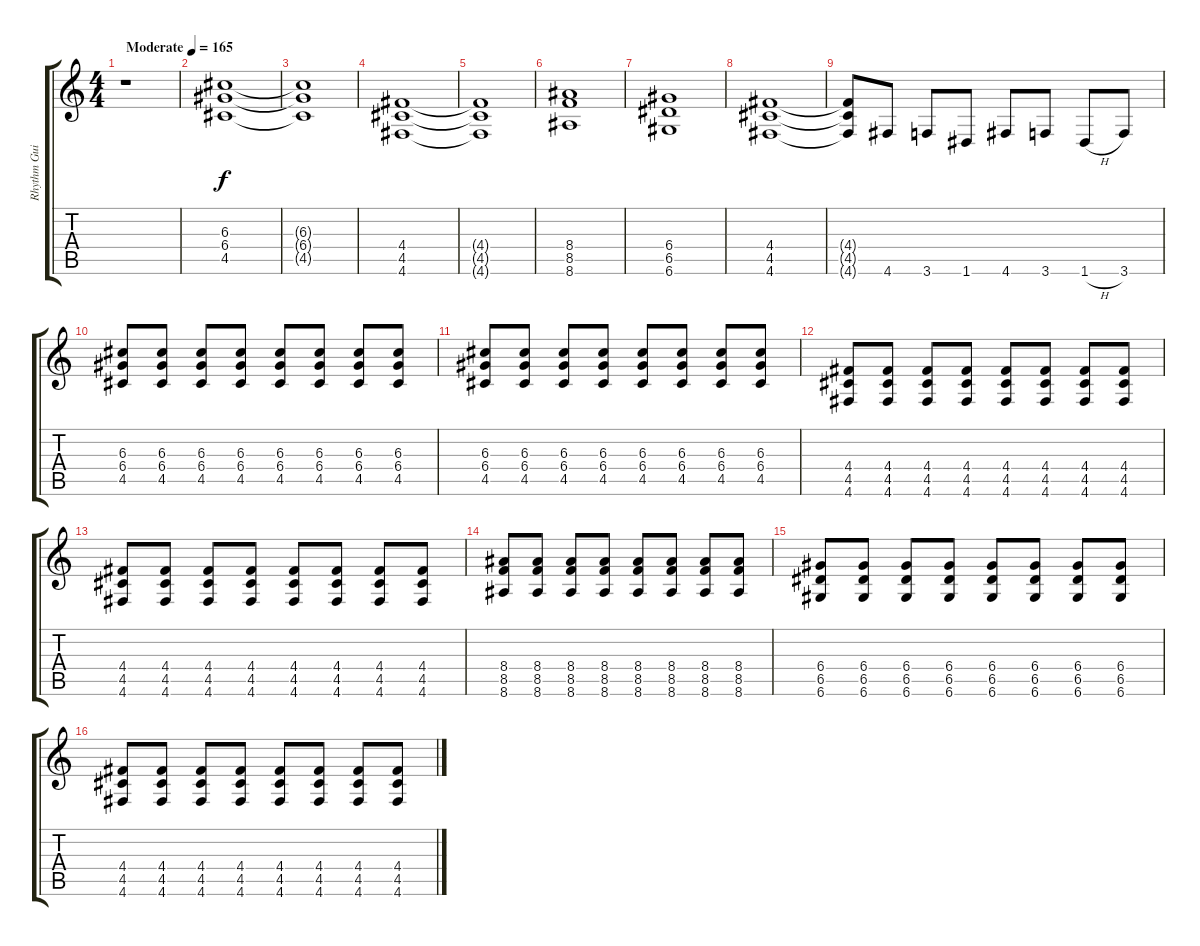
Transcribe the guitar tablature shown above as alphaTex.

\track ("Rhythm Guitar" "Rhythm Gui") {instrument distortionguitar}
\staff {score tabs}
\tuning (E4 B3 G3 D3 A2 D2) {hide}
\ts (4 4)
\tempo (165 "Moderate")
\clef g2
\ks c
r.1{dy f instrument distortionguitar} |
(6.3 6.4 4.5).1 |
(6.3{t} 6.4{t} 4.5{t}).1 |
(4.4 4.5 4.6).1 |
(4.4{t} 4.5{t} 4.6{t}).1 |
(8.4 8.5 8.6).1 |
(6.4 6.5 6.6).1 |
(4.4 4.5 4.6).1 |
(4.4{t} 4.5{t} 4.6{t}).8 4.6.8 3.6.8 1.6.8 4.6.8 3.6.8 1.6{h}.8 3.6.8 |
(6.3 6.4 4.5).8 (6.3 6.4 4.5).8 (6.3 6.4 4.5).8 (6.3 6.4 4.5).8 (6.3 6.4 4.5).8 (6.3 6.4 4.5).8 (6.3 6.4 4.5).8 (6.3 6.4 4.5).8 |
(6.3 6.4 4.5).8 (6.3 6.4 4.5).8 (6.3 6.4 4.5).8 (6.3 6.4 4.5).8 (6.3 6.4 4.5).8 (6.3 6.4 4.5).8 (6.3 6.4 4.5).8 (6.3 6.4 4.5).8 |
(4.4 4.5 4.6).8 (4.4 4.5 4.6).8 (4.4 4.5 4.6).8 (4.4 4.5 4.6).8 (4.4 4.5 4.6).8 (4.4 4.5 4.6).8 (4.4 4.5 4.6).8 (4.4 4.5 4.6).8 |
(4.4 4.5 4.6).8 (4.4 4.5 4.6).8 (4.4 4.5 4.6).8 (4.4 4.5 4.6).8 (4.4 4.5 4.6).8 (4.4 4.5 4.6).8 (4.4 4.5 4.6).8 (4.4 4.5 4.6).8 |
(8.4 8.5 8.6).8 (8.4 8.5 8.6).8 (8.4 8.5 8.6).8 (8.4 8.5 8.6).8 (8.4 8.5 8.6).8 (8.4 8.5 8.6).8 (8.4 8.5 8.6).8 (8.4 8.5 8.6).8 |
(6.4 6.5 6.6).8 (6.4 6.5 6.6).8 (6.4 6.5 6.6).8 (6.4 6.5 6.6).8 (6.4 6.5 6.6).8 (6.4 6.5 6.6).8 (6.4 6.5 6.6).8 (6.4 6.5 6.6).8 |
(4.4 4.5 4.6).8 (4.4 4.5 4.6).8 (4.4 4.5 4.6).8 (4.4 4.5 4.6).8 (4.4 4.5 4.6).8 (4.4 4.5 4.6).8 (4.4 4.5 4.6).8 (4.4 4.5 4.6).8
